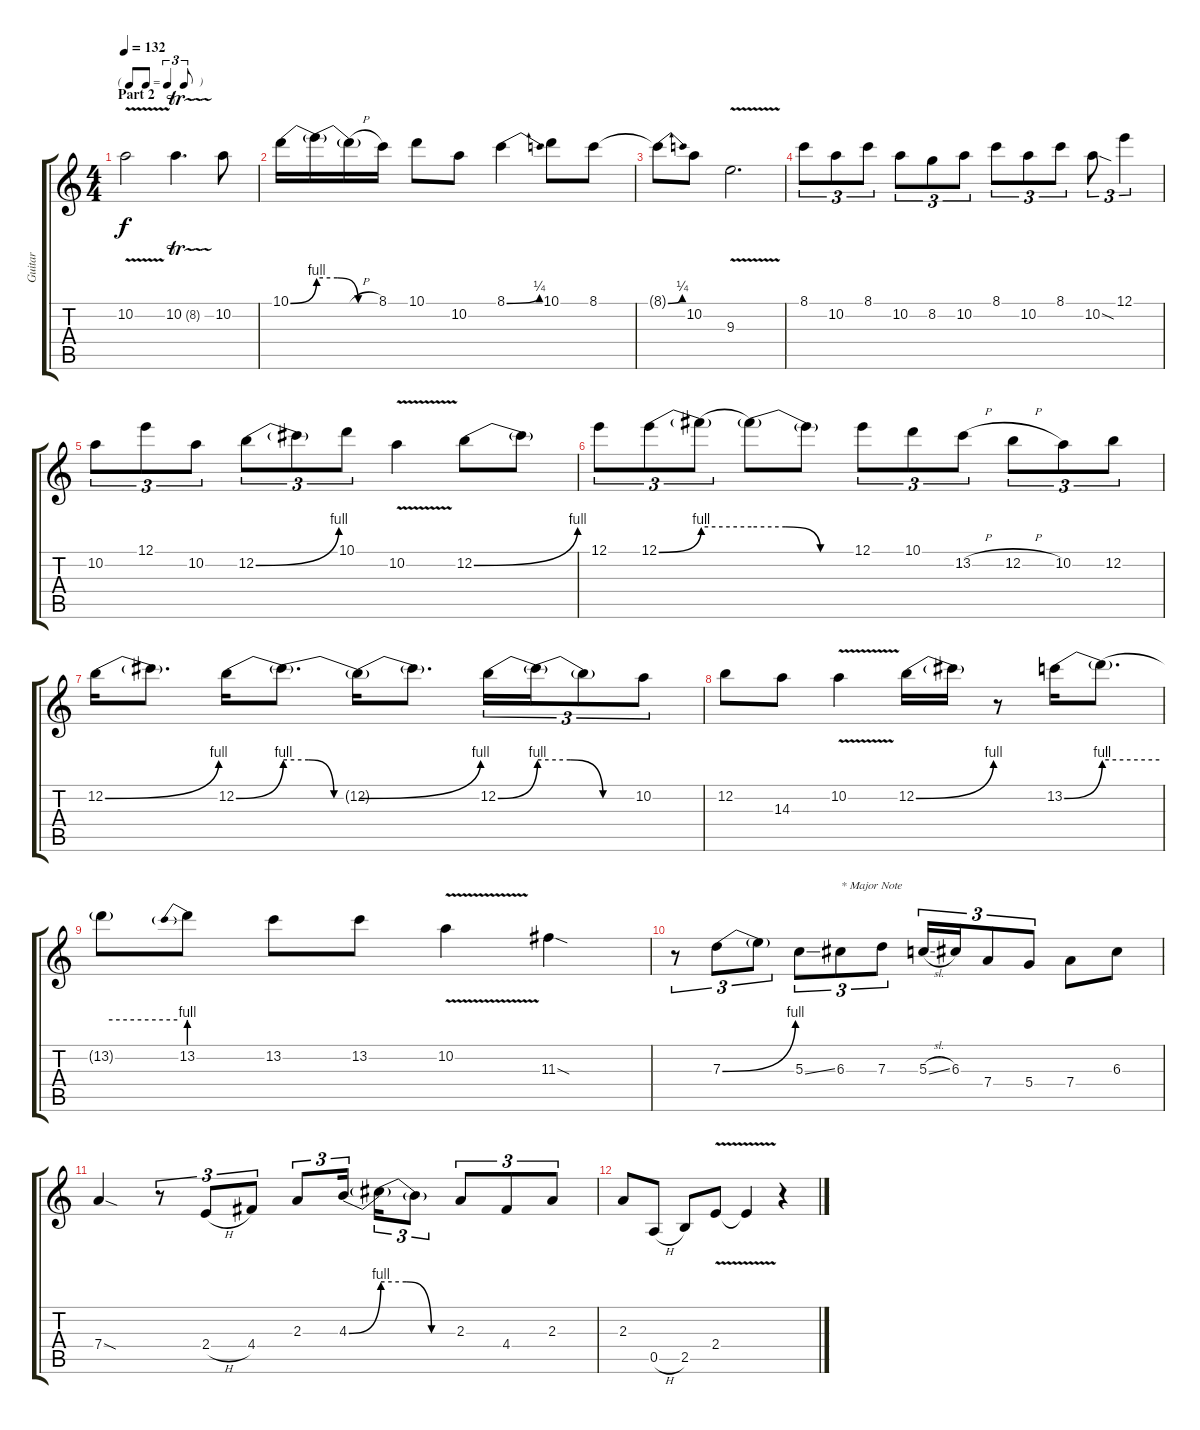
\track ("Guitar" "Guitar") {instrument overdrivenguitar}
\staff {score tabs}
\tuning (E4 B3 G3 D3 A2 E2) {hide}
\ts (4 4)
\tf triplet8th
\section ("" "Part 2")
\tempo 132
\clef g2
\ks c
10.2{v}.2{dy f instrument overdrivenguitar} 10.2{tr (8 32)}.4{d} 10.2.8 |
10.1{be (bend 0 0 60 4)}.16 10.1{be (custom 0 4 20 4 40 0 60 0) t}.16 10.1{h t}.16 8.1.16 10.1.8 10.2.8 8.1{be (bend 0 0 60 1)}.4 10.1.8 8.1.8 |
8.1{be (bend 0 0 60 1) t}.8 10.2.8 9.3{v}.2{d} |
8.1.8{tu (3 2)} 10.2.8{tu (3 2)} 8.1.8{tu (3 2)} 10.2.8{tu (3 2)} 8.2.8{tu (3 2)} 10.2.8{tu (3 2)} 8.1.8{tu (3 2)} 10.2.8{tu (3 2)} 8.1.8{tu (3 2)} 10.2{sod}.8{tu (3 2)} 12.1.4{tu (3 2)} |
10.2.8{tu (3 2)} 12.1.8{tu (3 2)} 10.2.8{tu (3 2)} 12.2{be (bend 0 0 60 4)}.8{tu (3 2)} 12.2{t}.8{tu (3 2)} 10.1.8{tu (3 2)} 10.2{v}.4 12.2{be (bend 0 0 60 4)}.8 12.2{t}.8 |
12.1.8{tu (3 2)} 12.1{be (bend 0 0 60 4)}.8{tu (3 2)} 12.1{be (hold 0 4 60 4) t}.8{tu (3 2)} 12.1{be (custom 0 4 20 4 40 0 60 0) t}.8 12.1{t}.8 12.1.8{tu (3 2)} 10.1.8{tu (3 2)} 13.2{h}.8{tu (3 2)} 12.2{h}.8{tu (3 2)} 10.2.8{tu (3 2)} 12.2.8{tu (3 2)} |
12.2{be (bend 0 0 60 4)}.16 12.2{t}.8{d} 12.2{be (bend 0 0 60 4)}.16 12.2{be (custom 0 4 20 4 40 0 60 0) t}.8{d} 12.2{be (bend 0 0 60 4) t}.16 12.2{t}.8{d} 12.2{be (bend 0 0 60 4)}.16{tu (3 2)} 12.2{be (custom 0 4 20 4 40 0 60 0) t}.16{tu (3 2)} 12.2{t}.8{tu (3 2)} 10.2.8{tu (3 2)} |
12.2.8 14.3.8 10.2{v}.4 12.2{be (bend 0 0 60 4)}.16 12.2{t}.16 r.8 13.2{be (bend 0 0 60 4)}.16 13.2{be (hold 0 4 60 4) t}.8{d} |
13.2{be (hold 0 4 60 4) t}.8 13.2{be (prebend 0 4 60 4)}.8 13.2.8 13.2.8 10.2{v}.4 11.3{sod}.4 |
r.8{tu (3 2)} 7.3{be (bend 0 0 60 4)}.8{tu (3 2)} 7.3{t}.8{tu (3 2)} 5.3{ss}.8{tu (3 2)} 6.3.8{tu (3 2) txt "* Major Note"} 7.3.8{tu (3 2)} 5.3{sl}.16{tu (3 2)} 6.3.16{tu (3 2)} 7.4.8{tu (3 2)} 5.4.8{tu (3 2)} 7.4.8 6.3.8 |
7.4{sod}.4 r.8{tu (3 2)} 2.4{h}.8{tu (3 2)} 4.4.8{tu (3 2)} 2.3.8{tu (3 2)} 4.3{be (bend 0 0 60 4)}.16{tu (3 2) beam splitsecondary} 4.3{be (custom 0 4 20 4 40 0 60 0) t}.16{tu (3 2)} 4.3{t}.8{tu (3 2)} 2.3.8{tu (3 2)} 4.4.8{tu (3 2)} 2.3.8{tu (3 2)} |
2.3.8 0.5{h}.8 2.5.8 2.4{v}.8 2.4{t}.4 r.4
